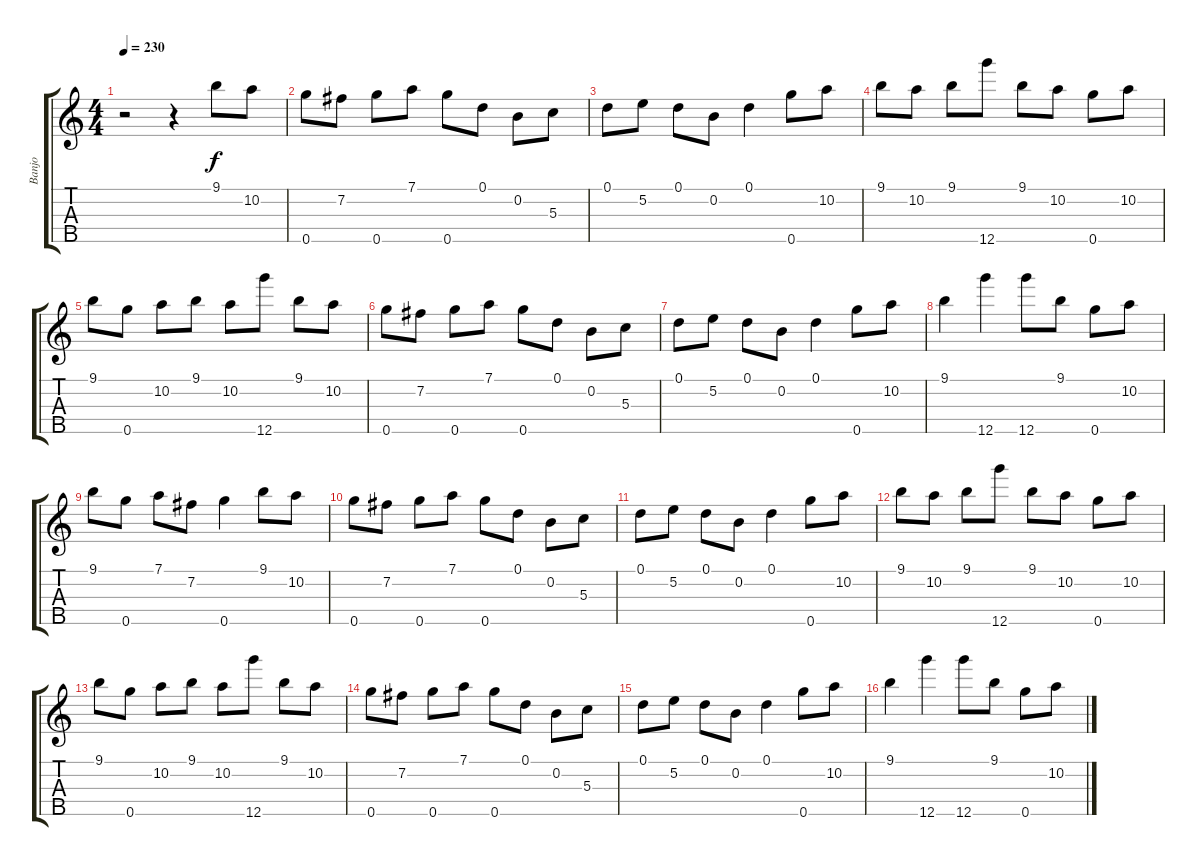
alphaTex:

\track ("Banjo" "Banjo") {instrument banjo}
\staff {score tabs}
\tuning (D4 B3 G3 D3 G4) {hide}
\displaytranspose 12
\ts (4 4)
\tempo 230
\clef g2
\ks c
r.2{dy f instrument banjo} r.4 9.1.8 10.2.8 |
0.5.8 7.2.8 0.5.8 7.1.8 0.5.8 0.1.8 0.2.8 5.3.8 |
0.1.8 5.2.8 0.1.8 0.2.8 0.1.4 0.5.8 10.2.8 |
9.1.8 10.2.8 9.1.8 12.5.8 9.1.8 10.2.8 0.5.8 10.2.8 |
9.1.8 0.5.8 10.2.8 9.1.8 10.2.8 12.5.8 9.1.8 10.2.8 |
0.5.8 7.2.8 0.5.8 7.1.8 0.5.8 0.1.8 0.2.8 5.3.8 |
0.1.8 5.2.8 0.1.8 0.2.8 0.1.4 0.5.8 10.2.8 |
9.1.4 12.5.4 12.5.8 9.1.8 0.5.8 10.2.8 |
9.1.8 0.5.8 7.1.8 7.2.8 0.5.4 9.1.8 10.2.8 |
0.5.8 7.2.8 0.5.8 7.1.8 0.5.8 0.1.8 0.2.8 5.3.8 |
0.1.8 5.2.8 0.1.8 0.2.8 0.1.4 0.5.8 10.2.8 |
9.1.8 10.2.8 9.1.8 12.5.8 9.1.8 10.2.8 0.5.8 10.2.8 |
9.1.8 0.5.8 10.2.8 9.1.8 10.2.8 12.5.8 9.1.8 10.2.8 |
0.5.8 7.2.8 0.5.8 7.1.8 0.5.8 0.1.8 0.2.8 5.3.8 |
0.1.8 5.2.8 0.1.8 0.2.8 0.1.4 0.5.8 10.2.8 |
9.1.4 12.5.4 12.5.8 9.1.8 0.5.8 10.2.8
